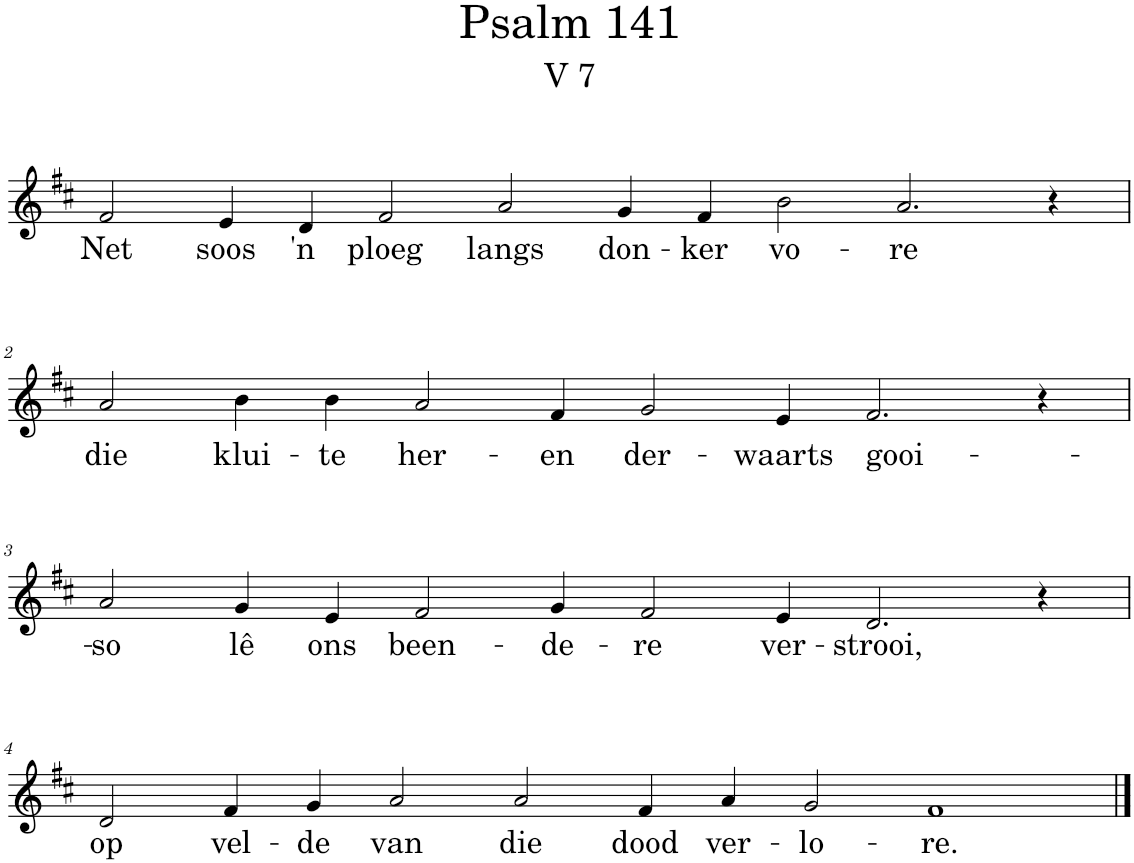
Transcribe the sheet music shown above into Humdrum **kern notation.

**kern	**text
*part1	*part1
*staff1	*staff1
*I"Pipe Organ	*
*I'Org.	*
*clefG2	*
*k[f#c#]	*
*M16/4	*
=1	=1
!	!LO:LY:b
2f#/	Net
!	!LO:LY:b
4e/	soos
!	!LO:LY:b
4d/	'n
!	!LO:LY:b
2f#/	ploeg
!	!LO:LY:b
2a/	langs
!	!LO:LY:b
4g/	don-
!	!LO:LY:b
4f#/	-ker
!	!LO:LY:b
2b\	vo-
!	!LO:LY:b
2.a/	-re
4r	.
!!LO:LB:g=z
=2	=2
*M14/4	*
!	!LO:LY:b
2a/	die
!	!LO:LY:b
4b\	klui-
!	!LO:LY:b
4b\	-te
!	!LO:LY:b
2a/	her-
!	!LO:LY:b
4f#/	-en
!	!LO:LY:b
2g/	der-
!	!LO:LY:b
4e/	-waarts
!	!LO:LY:b
2.f#/	gooi-
4r	.
!!LO:LB:g=z
=3	=3
!	!LO:LY:b
2a/	-so
!	!LO:LY:b
4g/	lê
!	!LO:LY:b
4e/	ons
!	!LO:LY:b
2f#/	been-
!	!LO:LY:b
4g/	-de-
!	!LO:LY:b
2f#/	-re
!	!LO:LY:b
4e/	ver-
!	!LO:LY:b
2.d/	-strooi,
4r	.
!!LO:LB:g=z
=4	=4
*M16/4	*
!	!LO:LY:b
2d/	op
!	!LO:LY:b
4f#/	vel-
!	!LO:LY:b
4g/	-de
!	!LO:LY:b
2a/	van
!	!LO:LY:b
2a/	die
!	!LO:LY:b
4f#/	dood
!	!LO:LY:b
4a/	ver-
!	!LO:LY:b
2g/	-lo-
!	!LO:LY:b
1f#	-re.
==	==
*-	*-
